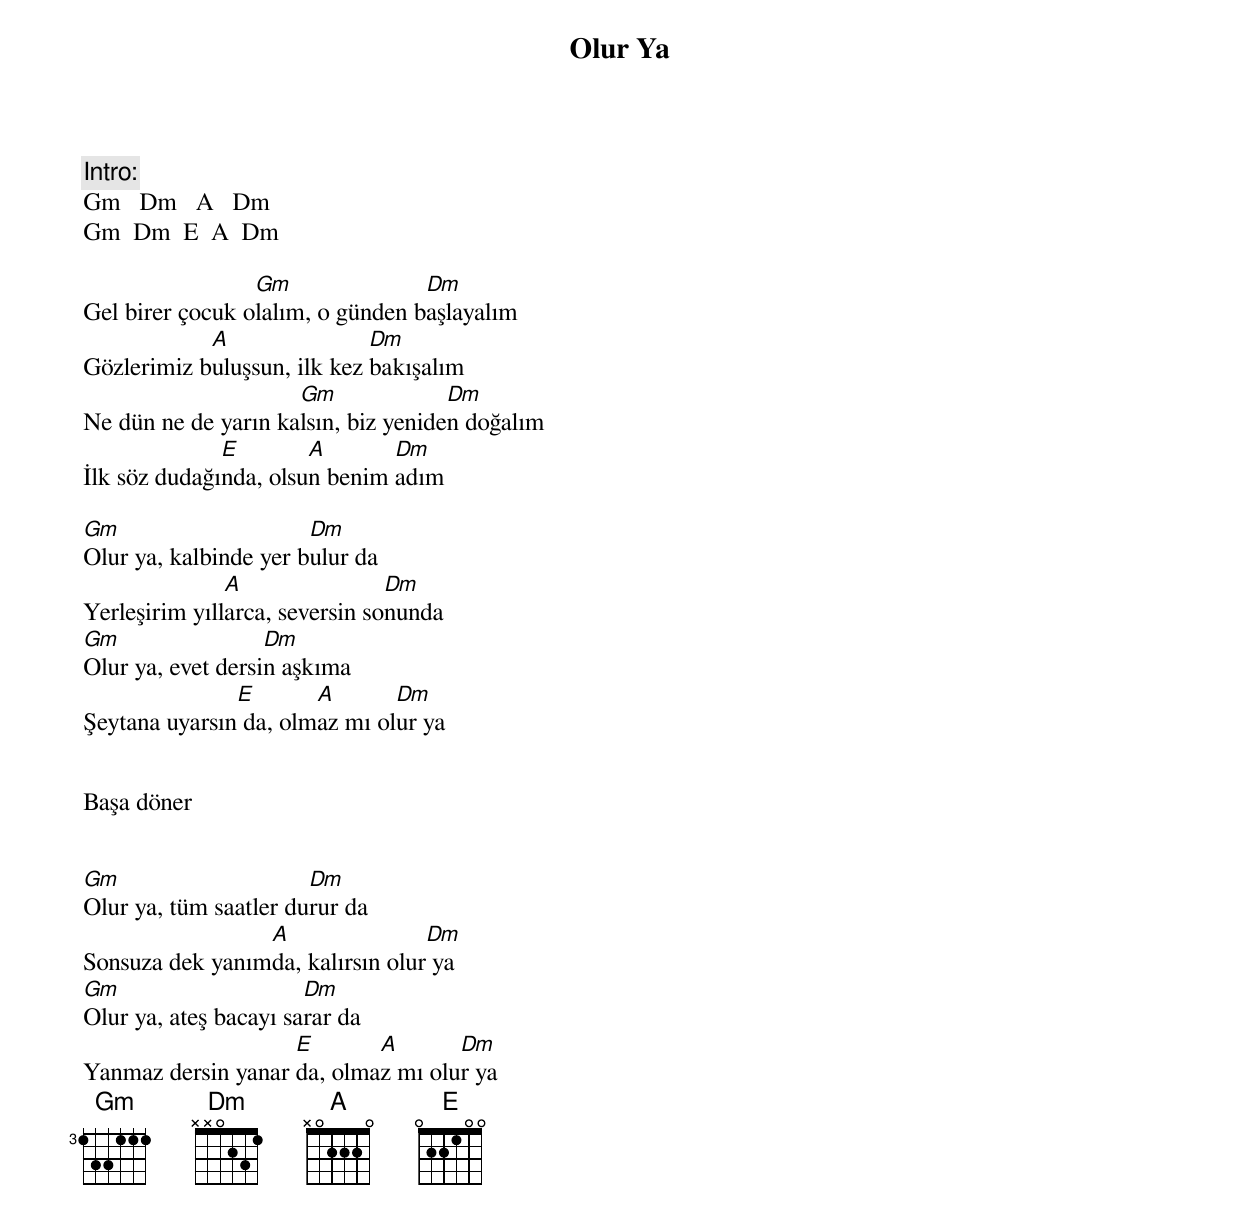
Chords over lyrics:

{title: Olur Ya}
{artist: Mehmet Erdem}

Intro:
Gm   Dm   A   Dm
Gm  Dm  E  A  Dm

                 Gm               Dm
Gel birer çocuk olalım, o günden başlayalım
            A                Dm
Gözlerimiz buluşsun, ilk kez bakışalım
                     Gm              Dm
Ne dün ne de yarın kalsın, biz yeniden doğalım
              E        A       Dm
İlk söz dudağında, olsun benim adım

Gm                     Dm
Olur ya, kalbinde yer bulur da
               A                Dm
Yerleşirim yıllarca, seversin sonunda
Gm                 Dm
Olur ya, evet dersin aşkıma
               E       A       Dm
Şeytana uyarsın da, olmaz mı olur ya


Başa döner


Gm                     Dm
Olur ya, tüm saatler durur da
                 A                Dm
Sonsuza dek yanımda, kalırsın olur ya
Gm                     Dm
Olur ya, ateş bacayı sarar da
                    E       A       Dm
Yanmaz dersin yanar da, olmaz mı olur ya
